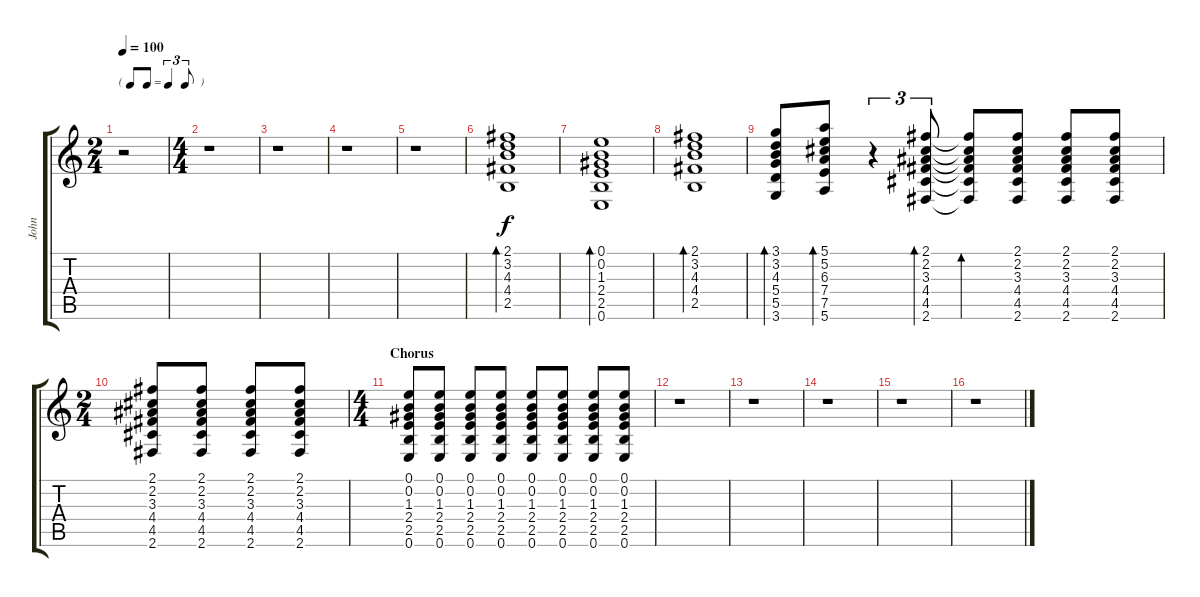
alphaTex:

\track ("John" "John") {instrument electricguitarclean}
\staff {score tabs}
\tuning (E4 B3 G3 D3 A2 E2) {hide}
\ts (2 4)
\tf triplet8th
\tempo 100
\clef g2
\ks c
r.2{dy ff} |
\ts (4 4)
r.1 |
r.1 |
r.1 |
r.1 |
(2.1 3.2 4.3 4.4 2.5).1{bd 60 dy f volume 13} |
(0.1 0.2 1.3 2.4 2.5 0.6).1{bd 60} |
(2.1 3.2 4.3 4.4 2.5).1{bd 60} |
(3.1 3.2 4.3 5.4 5.5 3.6).8{bd 60} (5.1 5.2 6.3 7.4 7.5 5.6).8{bd 60} r.4{tu (3 2)} (2.1 2.2 3.3 4.4 4.5 2.6).8{tu (3 2) bd 60} (2.1{t} 2.2{t} 3.3{t} 4.4{t} 4.5{t} 2.6{t}).8{bd 60} (2.1 2.2 3.3 4.4 4.5 2.6).8{volume 12} (2.1 2.2 3.3 4.4 4.5 2.6).8 (2.1 2.2 3.3 4.4 4.5 2.6).8 |
\ts (2 4)
(2.1 2.2 3.3 4.4 4.5 2.6).8 (2.1 2.2 3.3 4.4 4.5 2.6).8 (2.1 2.2 3.3 4.4 4.5 2.6).8 (2.1 2.2 3.3 4.4 4.5 2.6).8 |
\ts (4 4)
\section ("" "Chorus")
(0.1 0.2 1.3 2.4 2.5 0.6).8 (0.1 0.2 1.3 2.4 2.5 0.6).8 (0.1 0.2 1.3 2.4 2.5 0.6).8 (0.1 0.2 1.3 2.4 2.5 0.6).8 (0.1 0.2 1.3 2.4 2.5 0.6).8 (0.1 0.2 1.3 2.4 2.5 0.6).8 (0.1 0.2 1.3 2.4 2.5 0.6).8 (0.1 0.2 1.3 2.4 2.5 0.6).8 |
r.1 |
r.1 |
r.1 |
r.1 |
r.1
